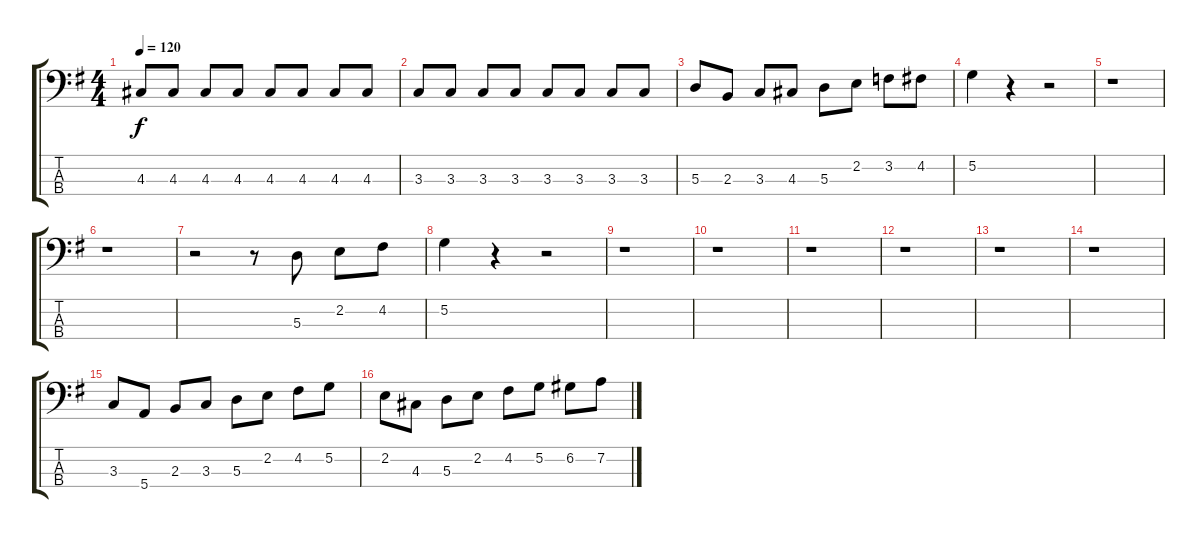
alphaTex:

\track "" {instrument electricbassfinger}
\staff {score tabs}
\tuning (G2 D2 A1 E1) {hide}
\ts (4 4)
\tempo 120
\clef f4
\ks g
4.3.8{dy f} 4.3.8 4.3.8 4.3.8 4.3.8 4.3.8 4.3.8 4.3.8 |
3.3.8 3.3.8 3.3.8 3.3.8 3.3.8 3.3.8 3.3.8 3.3.8 |
5.3.8 2.3.8 3.3.8 4.3.8 5.3.8 2.2.8 3.2.8 4.2.8 |
5.2.4 r.4 r.2 |
r.1 |
r.1 |
r.2 r.8 5.3.8 2.2.8 4.2.8 |
5.2.4 r.4 r.2 |
r.1 |
r.1 |
r.1 |
r.1 |
r.1 |
r.1 |
3.3.8 5.4.8 2.3.8 3.3.8 5.3.8 2.2.8 4.2.8 5.2.8 |
2.2.8 4.3.8 5.3.8 2.2.8 4.2.8 5.2.8 6.2.8 7.2.8
